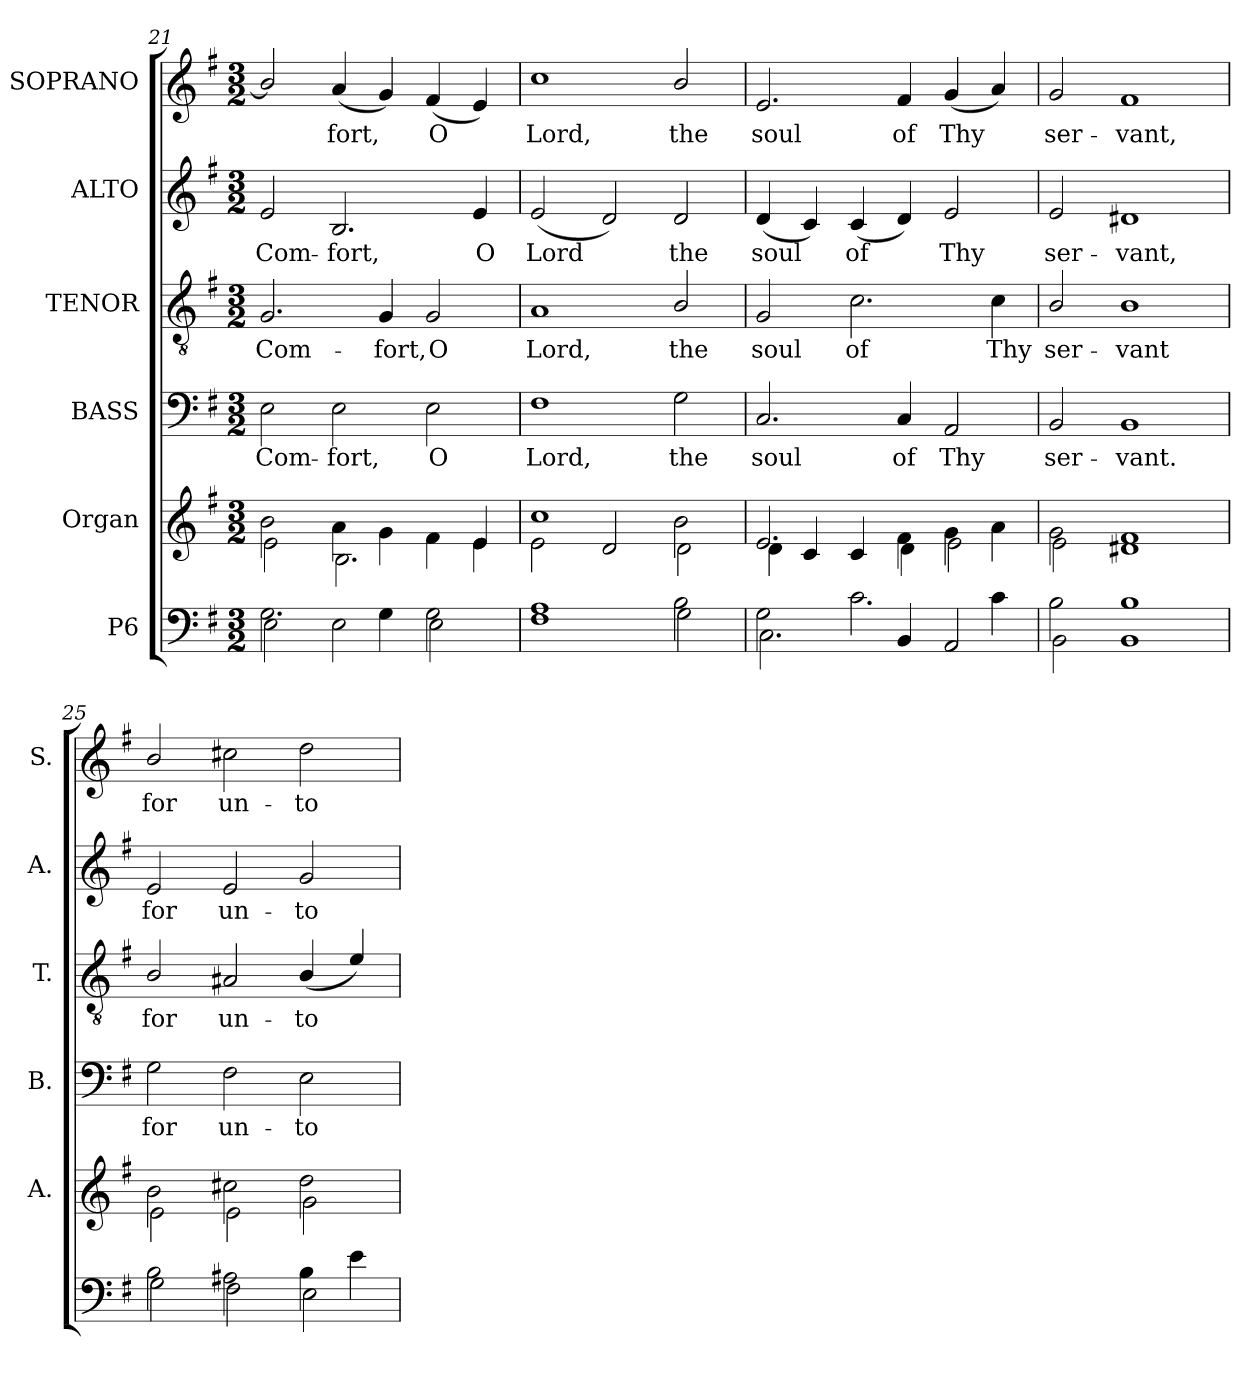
**kern	**kern	**kern	**text	**kern	**text	**kern	**text	**kern	**text
*part6	*part5	*part4	*part4	*part3	*part3	*part2	*part2	*part1	*part1
*staff6	*staff5	*staff4	*staff4	*staff3	*staff3	*staff2	*staff2	*staff1	*staff1
*I"P6	*I"Organ	*I"BASS	*	*I"TENOR	*	*I"ALTO	*	*I"SOPRANO	*
*	*I'A.	*I'B.	*	*I'T.	*	*I'A.	*	*I'S.	*
*clefF4	*clefG2	*clefF4	*	*clefGv2	*	*clefG2	*	*clefG2	*
*	*	*	*	*ITrd7c12	*	*	*	*	*
*k[f#]	*k[f#]	*k[f#]	*	*k[f#]	*	*k[f#]	*	*k[f#]	*
*G:	*G:	*G:	*	*G:	*	*G:	*	*G:	*
*M3/2	*M3/2	*M3/2	*	*M3/2	*	*M3/2	*	*M3/2	*
=21	=21	=21	=21	=21	=21	=21	=21	=21	=21
*^	*^	*	*	*	*	*	*	*	*
!	!	!	!	!	!LO:LY:b:color=#000000	!	!	!	!	!	!
!	!	!	!	!	!	!	!LO:LY:b:color=#000000	!	!	!	!
!	!	!	!	!	!	!	!	!	!LO:LY:b:color=#000000	!	!
2.Gi\	2Ei\	2bi\	2ei\	2Ei\	Com-	2.GGi/	Com-	2ei/	Com-	2bi/]	.
!	!	!	!	!	!LO:LY:b:color=#000000	!	!	!	!	!	!
!	!	!	!	!	!	!	!	!	!LO:LY:b:color=#000000	!	!
!	!	!	!	!	!	!	!	!	!	!	!LO:LY:b:color=#000000
.	2Ei\	4ai\	2.Bi\	2Ei\	-fort,	.	.	2.Bi/	-fort,	(4ai/	-fort,
!	!	!	!	!	!	!	!LO:LY:b:color=#000000	!	!	!	!
4Gi\	.	4gi\	.	.	.	4GGi/	-fort,	.	.	4gi/)	.
!	!	!	!	!	!LO:LY:b:color=#000000	!	!	!	!	!	!
!	!	!	!	!	!	!	!LO:LY:b:color=#000000	!	!	!	!
!	!	!	!	!	!	!	!	!	!	!	!LO:LY:b:color=#000000
2Gi\	2Ei\	4f#i\	.	2Ei\	O	2GGi/	O	.	.	(4f#i/	O
!	!	!	!	!	!	!	!	!	!LO:LY:b:color=#000000	!	!
.	.	4ei/	4ei\	.	.	.	.	4ei/	O	4ei/)	.
=22	=22	=22	=22	=22	=22	=22	=22	=22	=22	=22	=22
!	!	!	!	!	!LO:LY:b:color=#000000	!	!	!	!	!	!
!	!	!	!	!	!	!	!LO:LY:b:color=#000000	!	!	!	!
!	!	!	!	!	!	!	!	!	!LO:LY:b:color=#000000	!	!
!	!	!	!	!	!	!	!	!	!	!	!LO:LY:b:color=#000000
1Ai	1F#i	1cci	2ei\	1F#i	Lord,	1AAi	Lord,	(2ei/	Lord	1cci	Lord,
.	.	.	2di/	.	.	.	.	2di/)	.	.	.
!	!	!	!	!	!LO:LY:b:color=#000000	!	!	!	!	!	!
!	!	!	!	!	!	!	!LO:LY:b:color=#000000	!	!	!	!
!	!	!	!	!	!	!	!	!	!LO:LY:b:color=#000000	!	!
!	!	!	!	!	!	!	!	!	!	!	!LO:LY:b:color=#000000
2Bi\	2Gi\	2bi\	2di\	2Gi\	the	2BBi/	the	2di/	the	2bi/	the
=23	=23	=23	=23	=23	=23	=23	=23	=23	=23	=23	=23
!	!	!	!	!	!LO:LY:b:color=#000000	!	!	!	!	!	!
!	!	!	!	!	!	!	!LO:LY:b:color=#000000	!	!	!	!
!	!	!	!	!	!	!	!	!	!LO:LY:b:color=#000000	!	!
!	!	!	!	!	!	!	!	!	!	!	!LO:LY:b:color=#000000
2Gi\	2.Ci\	2.ei/	4di\	2.Ci/	soul	2GGi/	soul	(4di/	soul	2.ei/	soul
.	.	.	4ci/	.	.	.	.	4ci/)	.	.	.
!	!	!	!	!	!	!	!LO:LY:b:color=#000000	!	!	!	!
!	!	!	!	!	!	!	!	!	!LO:LY:b:color=#000000	!	!
2.ci\	.	.	4ci/	.	.	2.Ci\	of	(4ci/	of	.	.
!	!	!	!	!	!LO:LY:b:color=#000000	!	!	!	!	!	!
!	!	!	!	!	!	!	!	!	!	!	!LO:LY:b:color=#000000
.	4BBi/	4f#i\	4di\	4Ci/	of	.	.	4di/)	.	4f#i/	of
!	!	!	!	!	!LO:LY:b:color=#000000	!	!	!	!	!	!
!	!	!	!	!	!	!	!	!	!LO:LY:b:color=#000000	!	!
!	!	!	!	!	!	!	!	!	!	!	!LO:LY:b:color=#000000
.	2AAi/	4gi\	2ei\	2AAi/	Thy	.	.	2ei/	Thy	(4gi/	Thy
!	!	!	!	!	!	!	!LO:LY:b:color=#000000	!	!	!	!
4ci\	.	4ai\	.	.	.	4Ci\	Thy	.	.	4ai/)	.
=24	=24	=24	=24	=24	=24	=24	=24	=24	=24	=24	=24
!	!	!	!	!	!LO:LY:b:color=#000000	!	!	!	!	!	!
!	!	!	!	!	!	!	!LO:LY:b:color=#000000	!	!	!	!
!	!	!	!	!	!	!	!	!	!LO:LY:b:color=#000000	!	!
!	!	!	!	!	!	!	!	!	!	!	!LO:LY:b:color=#000000
2Bi\	2BBi\	2gi\	2ei\	2BBi/	ser-	2BBi/	ser-	2ei/	ser-	2gi/	ser-
!	!	!	!	!	!LO:LY:b:color=#000000	!	!	!	!	!	!
!	!	!	!	!	!	!	!LO:LY:b:color=#000000	!	!	!	!
!	!	!	!	!	!	!	!	!	!LO:LY:b:color=#000000	!	!
!	!	!	!	!	!	!	!	!	!	!	!LO:LY:b:color=#000000
1Bi	1BBi	1f#i	1d#Xi	1BBi	-vant.	1BBi	-vant	1d#Xi	-vant,	1f#i	-vant,
!!LO:LB:g=z
=25	=25	=25	=25	=25	=25	=25	=25	=25	=25	=25	=25
!	!	!	!	!	!LO:LY:b:color=#000000	!	!	!	!	!	!
!	!	!	!	!	!	!	!LO:LY:b:color=#000000	!	!	!	!
!	!	!	!	!	!	!	!	!	!LO:LY:b:color=#000000	!	!
!	!	!	!	!	!	!	!	!	!	!	!LO:LY:b:color=#000000
2Bi\	2Gi\	2bi\	2ei\	2Gi\	for	2BBi/	for	2ei/	for	2bi/	for
!	!	!	!	!	!LO:LY:b:color=#000000	!	!	!	!	!	!
!	!	!	!	!	!	!	!LO:LY:b:color=#000000	!	!	!	!
!	!	!	!	!	!	!	!	!	!LO:LY:b:color=#000000	!	!
!	!	!	!	!	!	!	!	!	!	!	!LO:LY:b:color=#000000
2A#Xi\	2F#i\	2cc#Xi\	2ei\	2F#i\	un-	2AA#Xi/	un-	2ei/	un-	2cc#Xi\	un-
!	!	!	!	!	!LO:LY:b:color=#000000	!	!	!	!	!	!
!	!	!	!	!	!	!	!LO:LY:b:color=#000000	!	!	!	!
!	!	!	!	!	!	!	!	!	!LO:LY:b:color=#000000	!	!
!	!	!	!	!	!	!	!	!	!	!	!LO:LY:b:color=#000000
4Bi\	2Ei\	2ddi\	2gi\	2Ei\	-to	(4BBi/	-to	2gi/	-to	2ddi\	-to
4ei\	.	.	.	.	.	4Ei/)	.	.	.	.	.
*v	*v	*	*	*	*	*	*	*	*	*	*
*	*v	*v	*	*	*	*	*	*	*	*
=	=	=	=	=	=	=	=	=	=
*-	*-	*-	*-	*-	*-	*-	*-	*-	*-
